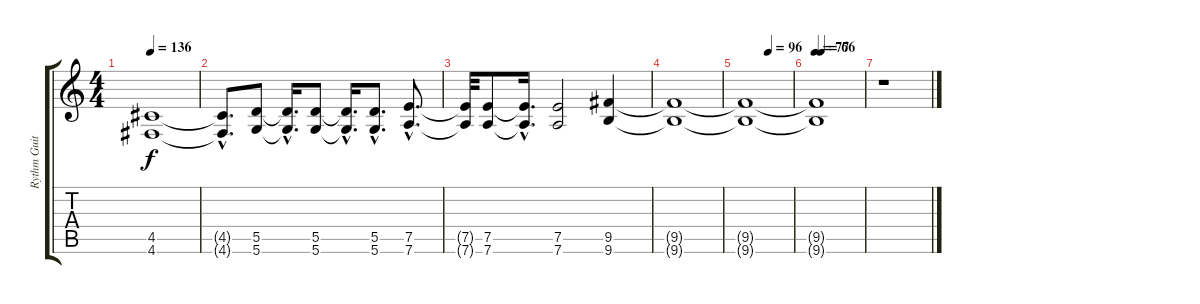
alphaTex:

\track ("Rythm Guitar" "Rythm Guit") {instrument distortionguitar}
\staff {score tabs}
\tuning (E4 B3 G3 D3 A2 D2) {hide}
\ts (4 4)
\tempo 136
\clef g2
\ks c
(4.5 4.6).1{dy f} |
(4.5{hac t} 4.6{hac t}).8{d} (5.5 5.6).8 (5.5{hac t} 5.6{hac t}).16{d} (5.5 5.6).8 (5.5{hac t} 5.6{hac t}).16{d} (5.5{hac} 5.6{hac}).8{d} (7.5{hac} 7.6{hac}).8{d} |
(7.5{t} 7.6{t}).32 (7.5 7.6).8 (7.5{hac t} 7.6{hac t}).16{d} (7.5 7.6).2 (9.5 9.6).4 |
(9.5{t} 9.6{t}).1 |
\tempo (96 0.5)
(9.5{t} 9.6{t}).1{volume 2} |
\tempo 77
\tempo (66 0.125)
(9.5{t} 9.6{t}).1 |
r.1
